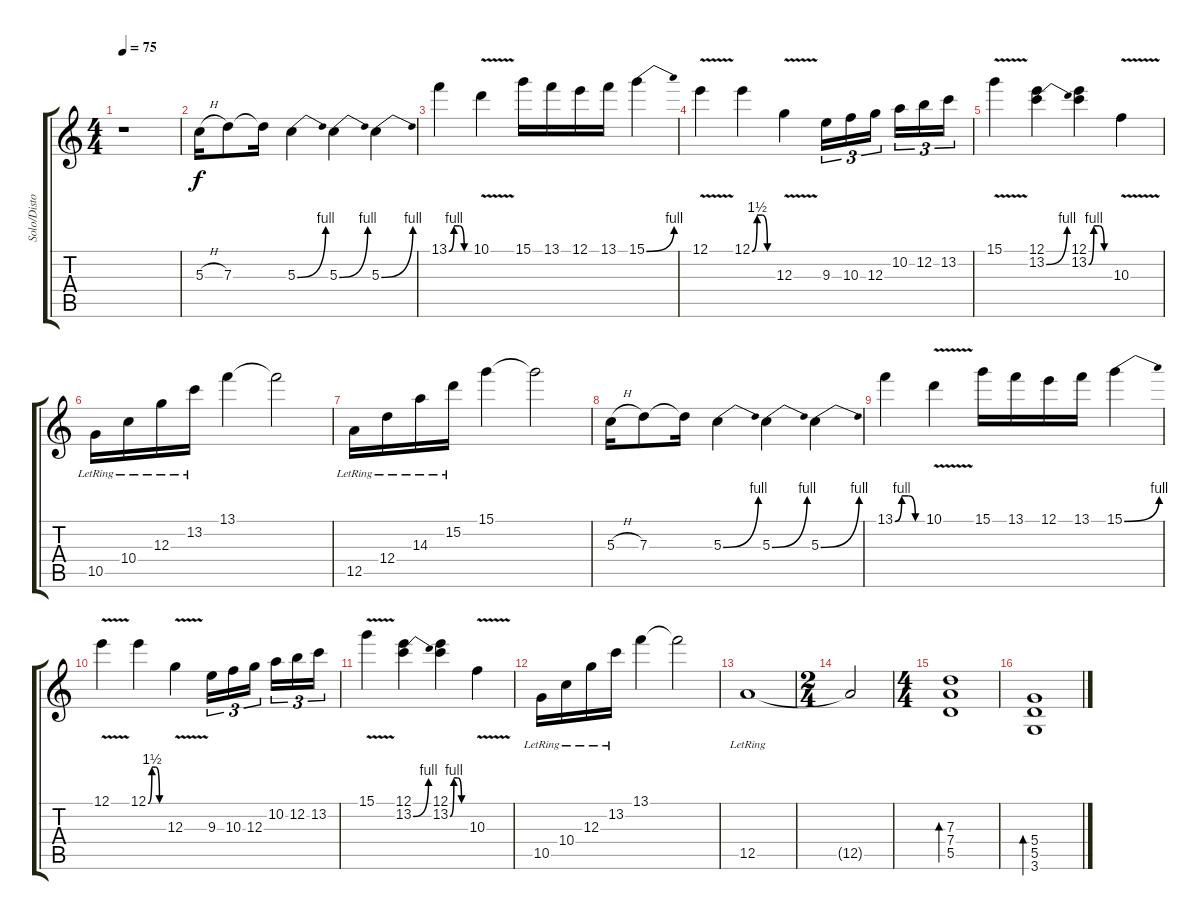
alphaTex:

\track ("Solo/Distorção" "Solo/Disto") {instrument distortionguitar}
\staff {score tabs}
\tuning (E4 B3 G3 D3 A2 E2) {hide}
\ts (4 4)
\tempo 75
\clef g2
\ks c
r.1{dy f instrument distortionguitar} |
5.3{h}.16 7.3.8 7.3{t}.16 5.3{be (bend 0 0 60 4)}.4 5.3{be (bend 0 0 60 4)}.4 5.3{be (bend 0 0 60 4)}.4 |
13.1{be (custom 0 0 15 4 30 4 45 0 60 0)}.4 10.1{v}.4 15.1.16 13.1.16 12.1.16 13.1.16 15.1{be (bend 0 0 60 4)}.4 |
12.1{v}.4 12.1{be (custom 0 0 15 6 30 6 45 0 60 0)}.4 12.3{v}.4 9.3.16{tu (3 2)} 10.3.16{tu (3 2)} 12.3.16{tu (3 2)} 10.2.16{tu (3 2)} 12.2.16{tu (3 2)} 13.2.16{tu (3 2)} |
15.1{v}.4 (12.1 13.2{be (bend 0 0 60 4)}).4 (12.1 13.2{be (custom 0 0 15 4 30 4 45 0 60 0)}).4 10.3{v}.4 |
10.5{lr}.16 10.4{lr}.16 12.3{lr}.16 13.2{lr}.16 13.1.4 13.1{t}.2 |
12.5{lr}.16 12.4{lr}.16 14.3{lr}.16 15.2{lr}.16 15.1.4 15.1{t}.2 |
5.3{h}.16 7.3.8 7.3{t}.16 5.3{be (bend 0 0 60 4)}.4 5.3{be (bend 0 0 60 4)}.4 5.3{be (bend 0 0 60 4)}.4 |
13.1{be (custom 0 0 15 4 30 4 45 0 60 0)}.4 10.1{v}.4 15.1.16 13.1.16 12.1.16 13.1.16 15.1{be (bend 0 0 60 4)}.4 |
12.1{v}.4 12.1{be (custom 0 0 15 6 30 6 45 0 60 0)}.4 12.3{v}.4 9.3.16{tu (3 2)} 10.3.16{tu (3 2)} 12.3.16{tu (3 2)} 10.2.16{tu (3 2)} 12.2.16{tu (3 2)} 13.2.16{tu (3 2)} |
15.1{v}.4 (12.1 13.2{be (bend 0 0 60 4)}).4 (12.1 13.2{be (custom 0 0 15 4 30 4 45 0 60 0)}).4 10.3{v}.4 |
10.5{lr}.16 10.4{lr}.16 12.3{lr}.16 13.2{lr}.16 13.1.4 13.1{t}.2 |
12.5{lr}.1 |
\ts (2 4)
12.5{t}.2 |
\ts (4 4)
(7.3 7.4 5.5).1{bd 120} |
(5.4 5.5 3.6).1{bd 120}
